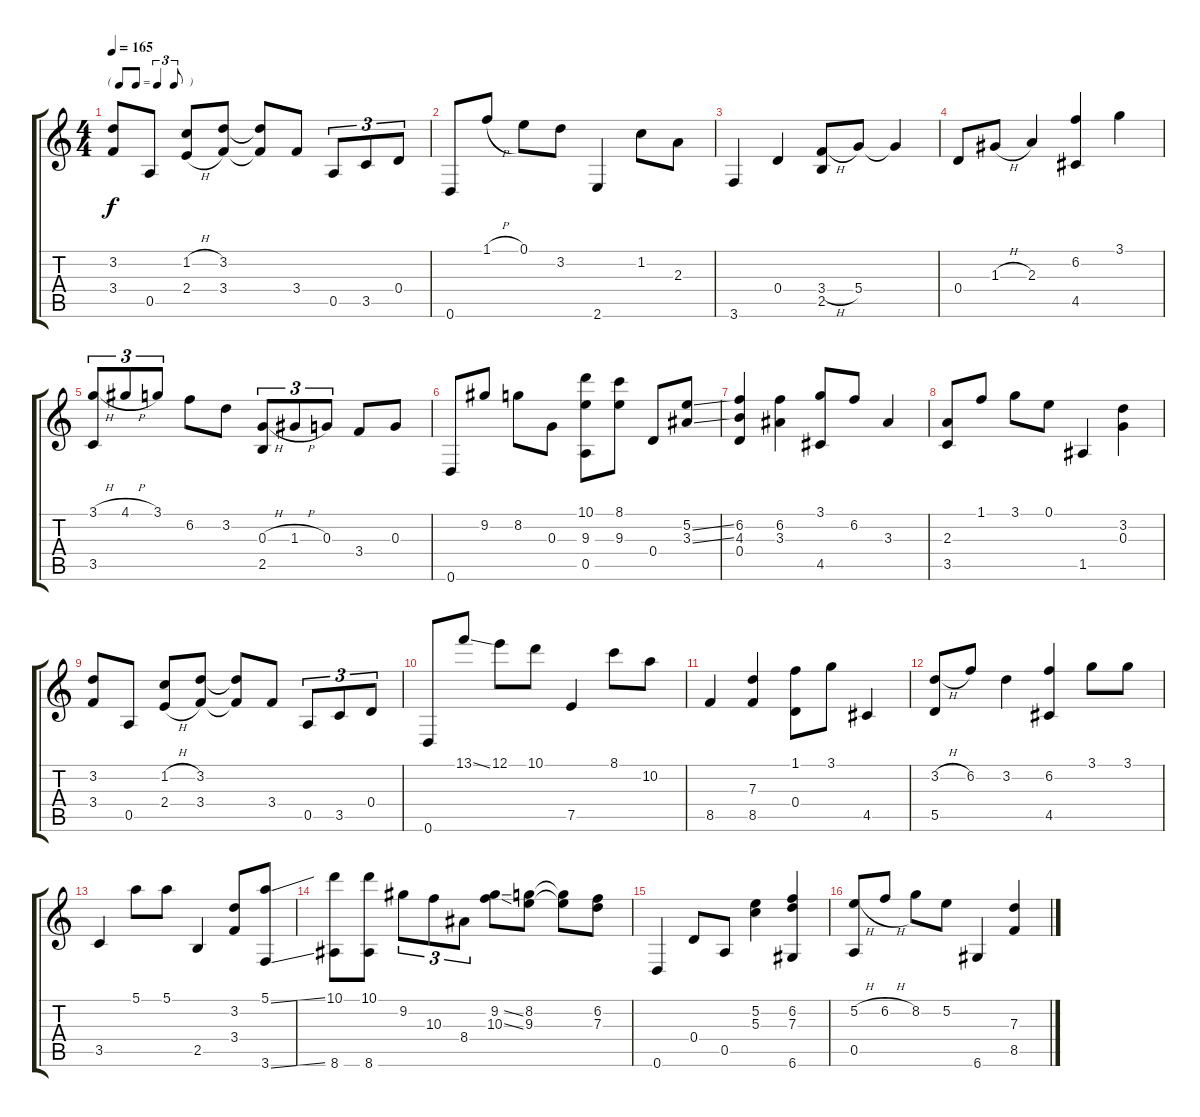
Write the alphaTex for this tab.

\track "" {instrument acousticguitarsteel}
\staff {score tabs}
\tuning (E4 B3 G3 D3 A2 D2) {hide}
\ts (4 4)
\tf triplet8th
\tempo 165
\clef g2
\ks c
(3.2 3.4).8{dy f} 0.5.8 (1.2{h} 2.4{h}).8 (3.2 3.4).8 (3.2{t} 3.4{t}).8 3.4.8 0.5.8{tu (3 2)} 3.5.8{tu (3 2)} 0.4.8{tu (3 2)} |
0.6.8 1.1{h}.8 0.1.8 3.2.8 2.6.4 1.2.8 2.3.8 |
3.6.4 0.4.4 (3.4{h} 2.5).8 5.4.8 5.4{t}.4 |
0.4.8 1.3{h}.8 2.3.4 (6.2 4.5).4 3.1.4 |
(3.1{h} 3.5).8{tu (3 2)} 4.1{h}.8{tu (3 2)} 3.1.8{tu (3 2)} 6.2.8 3.2.8 (0.3{h} 2.5).8{tu (3 2)} 1.3{h}.8{tu (3 2)} 0.3.8{tu (3 2)} 3.4.8 0.3.8 |
0.6.8 9.2.8 8.2.8 0.3.8 (10.1 9.3 0.5).8 (8.1 9.3).8 0.4.8 (5.2{ss} 3.3{ss}).8 |
(6.2 4.3 0.4).4 (6.2 3.3).4 (3.1 4.5).8 6.2.8 3.3.4 |
(2.3 3.5).8 1.1.8 3.1.8 0.1.8 1.5.4 (3.2 0.3).4 |
(3.2 3.4).8 0.5.8 (1.2{h} 2.4{h}).8 (3.2 3.4).8 (3.2{t} 3.4{t}).8 3.4.8 0.5.8{tu (3 2)} 3.5.8{tu (3 2)} 0.4.8{tu (3 2)} |
0.6.8 13.1{ss}.8 12.1.8 10.1.8 7.5.4 8.1.8 10.2.8 |
8.5.4 (7.3 8.5).4 (1.1 0.4).8 3.1.8 4.5.4 |
(3.2{h} 5.5).8 6.2.8 3.2.4 (6.2 4.5).4 3.1.8 3.1.8 |
3.5.4 5.1.8 5.1.8 2.5.4 (3.2 3.4).8 (5.1{ss} 3.6{ss}).8 |
(10.1 8.6).8 (10.1 8.6).8 9.2.8{tu (3 2)} 10.3.8{tu (3 2)} 8.4.8{tu (3 2)} (9.2{ss} 10.3{ss}).8 (8.2 9.3).8 (8.2{t} 9.3{t}).8 (6.2 7.3).8 |
0.6.4 0.4.8 0.5.8 (5.2 5.3).4 (6.2 7.3 6.6).4 |
(5.2{h} 0.5).8 6.2{h}.8 8.2.8 5.2.8 6.6.4 (7.3 8.5).4
